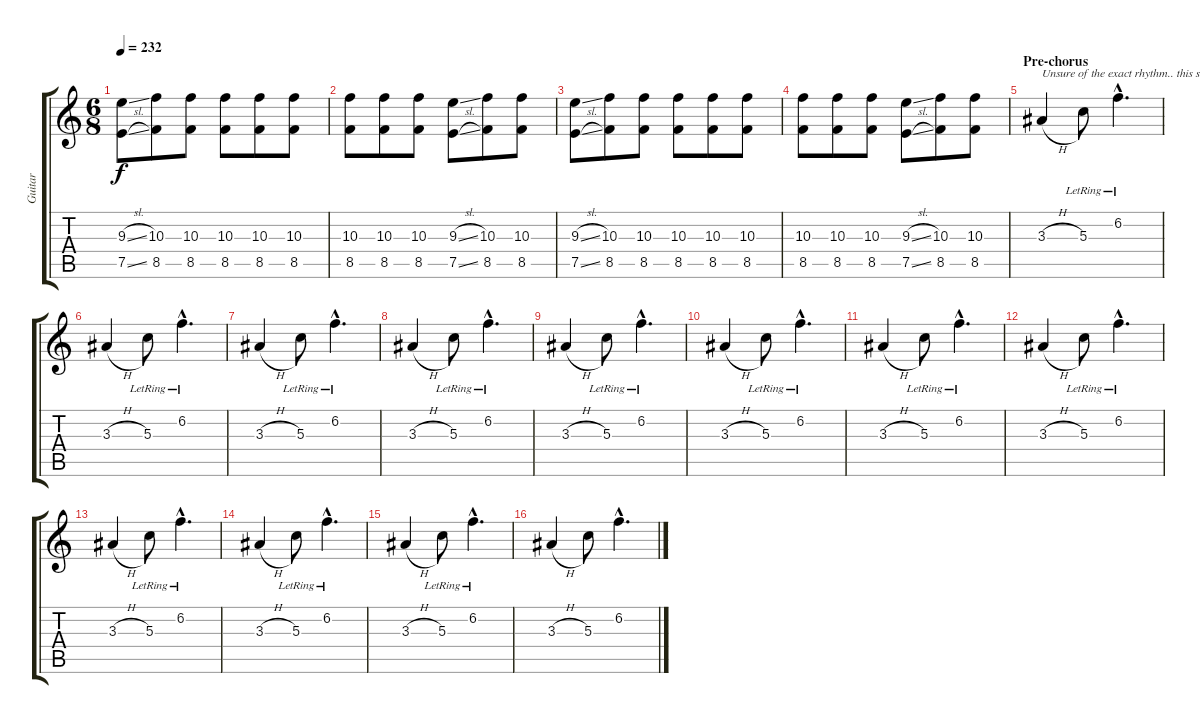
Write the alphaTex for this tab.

\track ("Guitar" "Guitar") {instrument distortionguitar}
\staff {score tabs}
\tuning (E4 B3 G3 D3 A2 D2) {hide}
\ts (6 8)
\tempo 232
\clef g2
\ks c
(9.3{sl} 7.5{sl}).8{dy f} (10.3 8.5).8 (10.3 8.5).8 (10.3 8.5).8 (10.3 8.5).8 (10.3 8.5).8 |
(10.3 8.5).8 (10.3 8.5).8 (10.3 8.5).8 (9.3{sl} 7.5{sl}).8 (10.3 8.5).8 (10.3 8.5).8 |
(9.3{sl} 7.5{sl}).8 (10.3 8.5).8 (10.3 8.5).8 (10.3 8.5).8 (10.3 8.5).8 (10.3 8.5).8 |
(10.3 8.5).8 (10.3 8.5).8 (10.3 8.5).8 (9.3{sl} 7.5{sl}).8 (10.3 8.5).8 (10.3 8.5).8 |
\section ("" "Pre-chorus")
3.3{h}.4{txt "Unsure of the exact rhythm.. this sounds good :)" volume 10} 5.3{lr}.8 6.2{hac lr}.4{d} |
3.3{h}.4 5.3{lr}.8 6.2{hac lr}.4{d} |
3.3{h}.4 5.3{lr}.8 6.2{hac lr}.4{d} |
3.3{h}.4 5.3{lr}.8 6.2{hac lr}.4{d} |
3.3{h}.4 5.3{lr}.8 6.2{hac lr}.4{d} |
3.3{h}.4 5.3{lr}.8 6.2{hac lr}.4{d} |
3.3{h}.4 5.3{lr}.8 6.2{hac lr}.4{d} |
3.3{h}.4 5.3{lr}.8 6.2{hac lr}.4{d} |
3.3{h}.4 5.3{lr}.8 6.2{hac lr}.4{d} |
3.3{h}.4 5.3{lr}.8 6.2{hac lr}.4{d} |
3.3{h}.4 5.3{lr}.8 6.2{hac lr}.4{d} |
3.3{h}.4 5.3.8 6.2{hac}.4{d}
